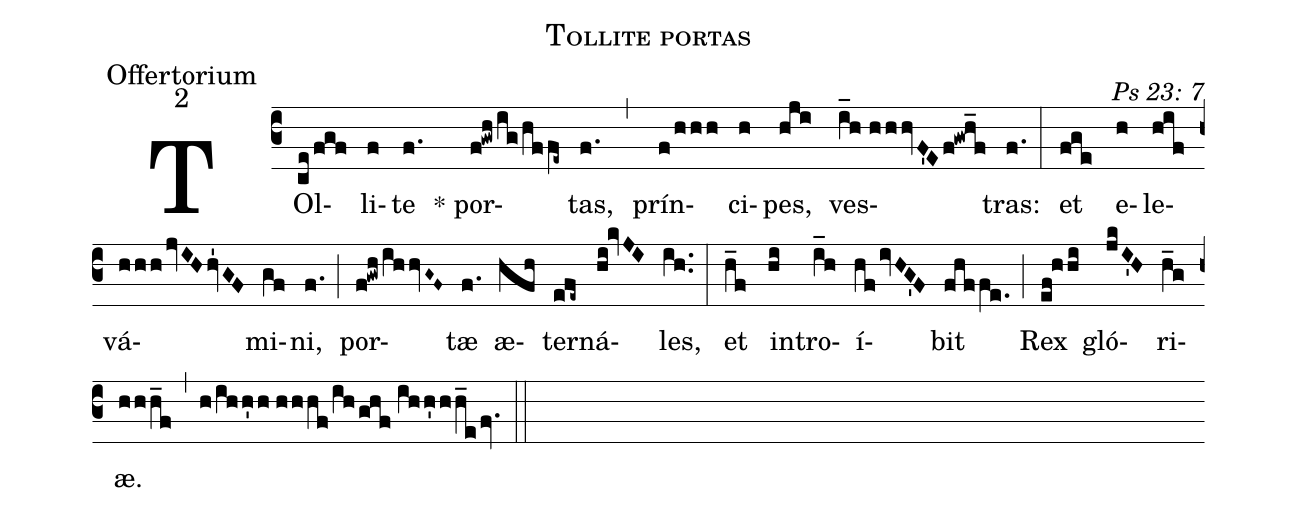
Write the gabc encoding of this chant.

name: Tollite portas;
office-part: Offertorium;
mode: 2;
commentary: Ps 23: 7;
%%
(c3) TOl(ce/fgf)li(f)te(f.) * por(f!gwh/ig/hffe~)tas,(f.) (,) prín(f/hhh)ci(h)pes,(hji) ves(i_h//hhhvF'Ef!gwh_f)tras:(f.) (:)
et(fge) e(h)le(hif)vá(hhhjvIHhv'1GF)mi(gf)ni,(f.) (;) por(f!gwh/ihhvG~F~)tæ(f.) æ(hfh)ter(efe~)ná(hi!kvJI)les,(ih..) (:)
et(h_f) in(hi)tro(i_h)í(hfivHG'F)bit(fhffe.) (;) Rex(ef!hhi) gló(jkI'H)ri(h_g)æ.(hhh_f) (,) (h/ihh'h//hhhf/ihghf//ihh'hh_efv.) (::)
